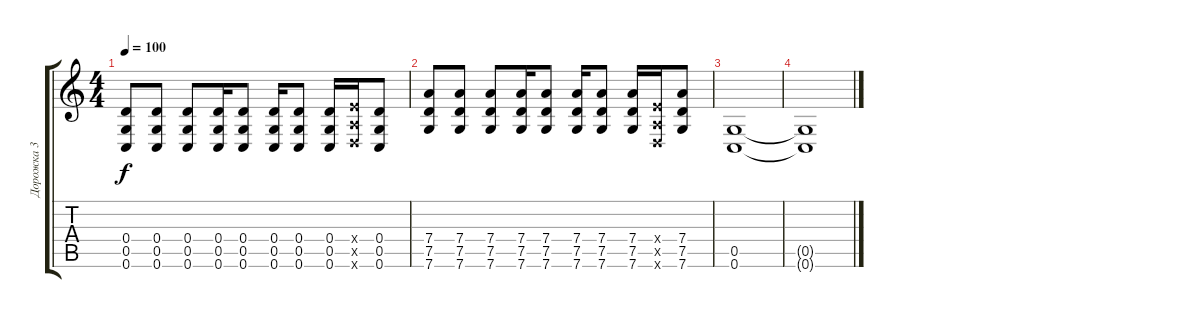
\track ("Дорожка 3" "Дорожка 3") {instrument distortionguitar}
\staff {score tabs}
\tuning (E4 B3 G3 D3 G2 C2) {hide}
\ts (4 4)
\tempo 100
\clef g2
\ks c
(0.4 0.5 0.6).8{dy f} (0.4 0.5 0.6).8 (0.4 0.5 0.6).8 (0.4 0.5 0.6).16 (0.4 0.5 0.6).8 (0.4 0.5 0.6).16 (0.4 0.5 0.6).8 (0.4 0.5 0.6).16 (2.4{x} 2.5{x} 2.6{x}).16 (0.4 0.5 0.6).8 |
(7.4 7.5 7.6).8 (7.4 7.5 7.6).8 (7.4 7.5 7.6).8 (7.4 7.5 7.6).16 (7.4 7.5 7.6).8 (7.4 7.5 7.6).16 (7.4 7.5 7.6).8 (7.4 7.5 7.6).16 (2.4{x} 2.5{x} 2.6{x}).16 (7.4 7.5 7.6).8 |
(0.5 0.6).1 |
(0.5{t} 0.6{t}).1
